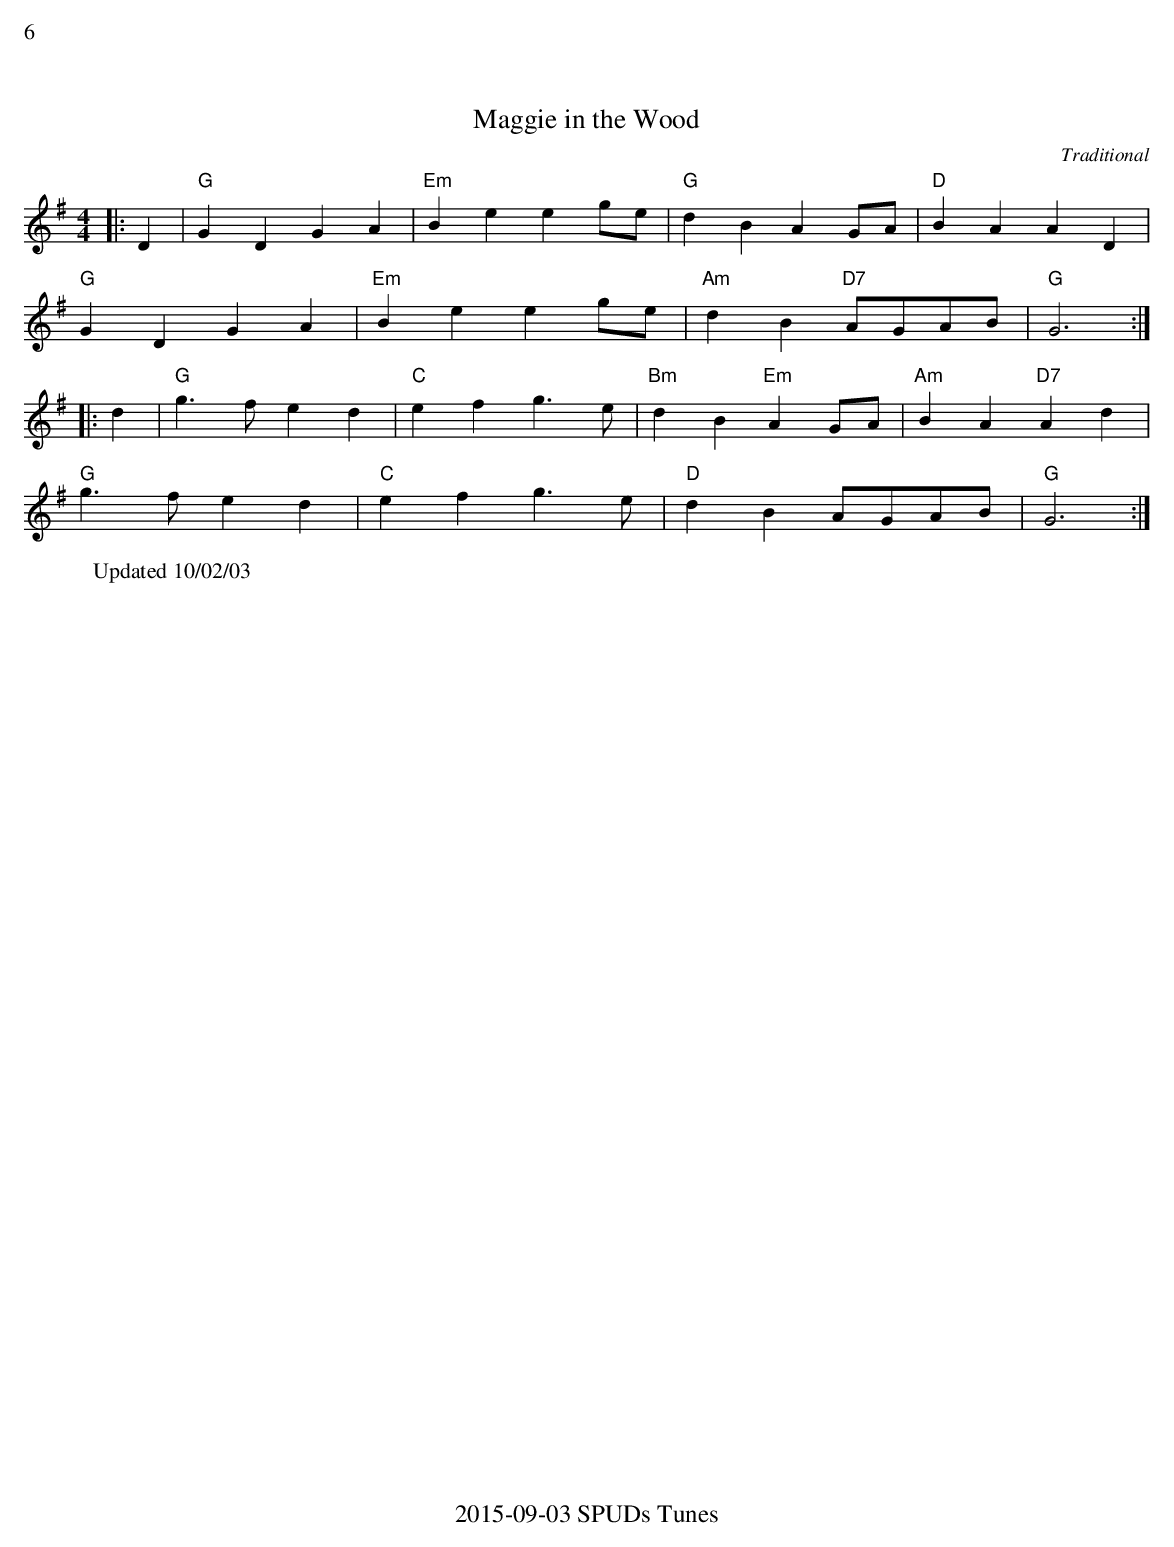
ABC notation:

X:1
%%text 6
T:Maggie in the Wood
M:4/4
L:1/4
C:Traditional
K:G
|: D | "G"GDGA | "Em"Beeg/2e/2 | "G"dBAG/2A/2 | "D"BAAD |
"G"GDGA | "Em"Beeg/2e/2 | "Am"dB"D7"A/2G/2A/2B/2 | "G"G3:|
|: d | "G"g>fed | "C"efg>e | "Bm"dB"Em"AG/2A/2 | "Am"BA"D7"Ad |
"G"g>fed | "C"efg>e | "D"dBA/2G/2A/2B/2 | "G"G3 :|
W: Updated 10/02/03
